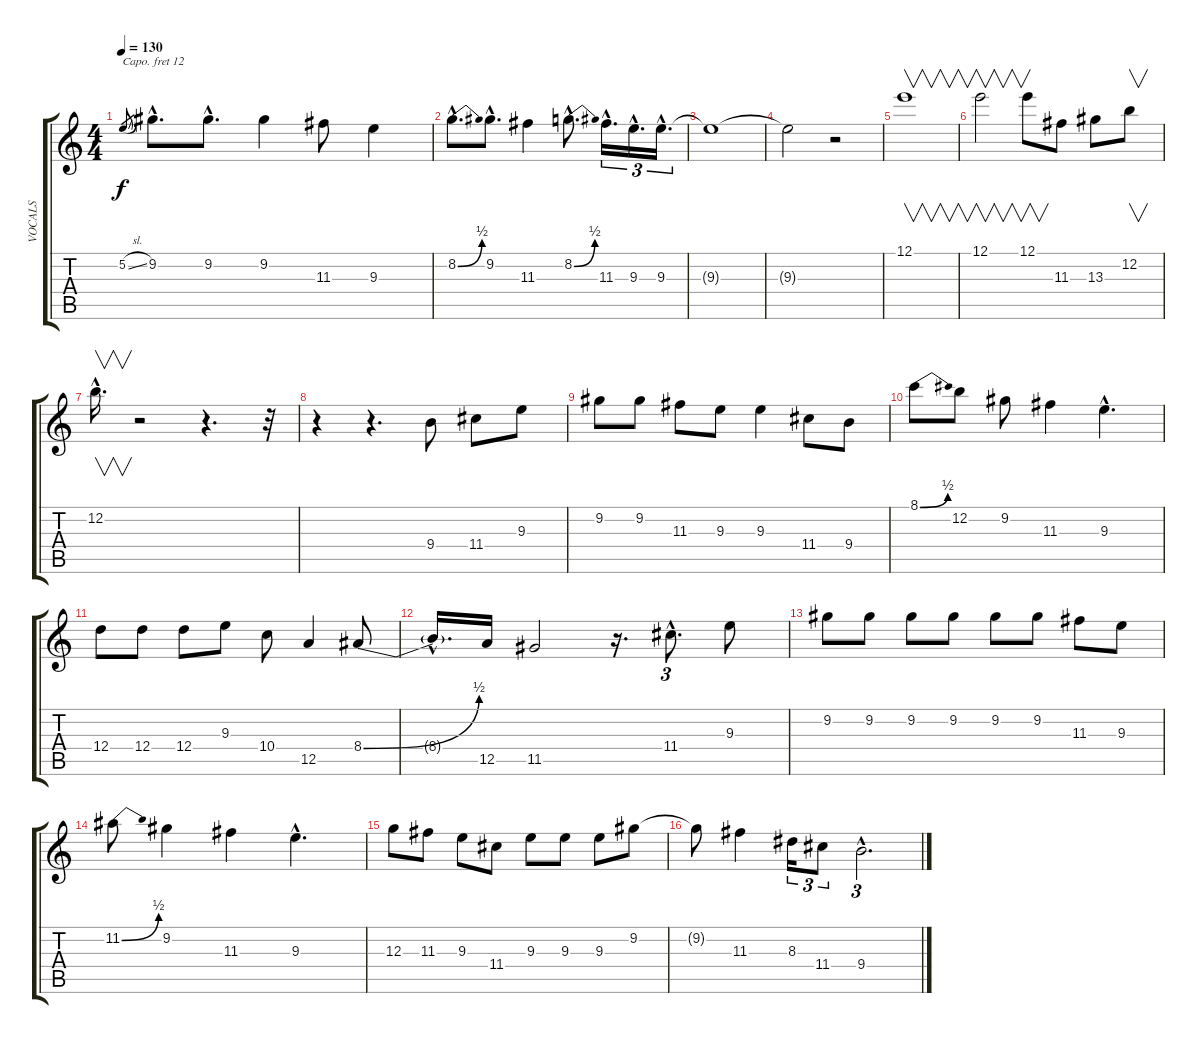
\track ("VOCALS" "VOCALS") {instrument lead2sawtooth}
\staff {score tabs}
\capo 12
\tuning (E4 B3 G3 D3 A2 E2) {hide}
\ts (4 4)
\tempo 130
\clef g2
\ks c
5.2{sl}.8{gr dy f} 9.2{hac}.8{d} 9.2{hac}.8{d} 9.2.4 11.3.8 9.3.4 |
8.2{be (bend 0 0 60 2) hac}.8{d} 9.2{hac}.8{d} 11.3.4 8.2{be (bend 0 0 60 2) hac}.8{d} 11.3{hac}.16{d tu (3 2)} 9.3{hac}.16{d tu (3 2)} 9.3{hac}.16{d tu (3 2)} |
9.3{t}.1 |
9.3{t}.2 r.2 |
12.1.1{v} |
12.1.2{v} 12.1.8{v} 11.3.8 13.3.8 12.2.8{v} |
12.2{hac}.16{v d} r.2 r.4{d} r.32 |
r.4 r.4{d} 9.4.8 11.4.8 9.3.8 |
9.2.8 9.2.8 11.3.8 9.3.8 9.3.4 11.4.8 9.4.8 |
8.1{be (bend 0 0 60 2)}.8 12.2.8 9.2.8 11.3.4 9.3{hac}.4{d} |
12.4.8 12.4.8 12.4.8 9.3.8 10.4.8 12.5.4 8.4{be (bend 0 0 60 2)}.8 |
8.4{hac t}.16{d} 12.5.16 11.5.2 r.16{d} 11.4{hac}.8{d tu (3 2)} 9.3.8 |
9.2.8 9.2.8 9.2.8 9.2.8 9.2.8 9.2.8 11.3.8 9.3.8 |
11.2{be (bend 0 0 60 2)}.8 9.2.4 11.3.4 9.3{hac}.4{d} |
12.3.8 11.3.8 9.3.8 11.4.8 9.3.8 9.3.8 9.3.8 9.2.8 |
9.2{t}.8 11.3.4 8.3.16{tu (3 2)} 11.4.8{tu (3 2)} 9.4{hac}.2{d tu (3 2)}
